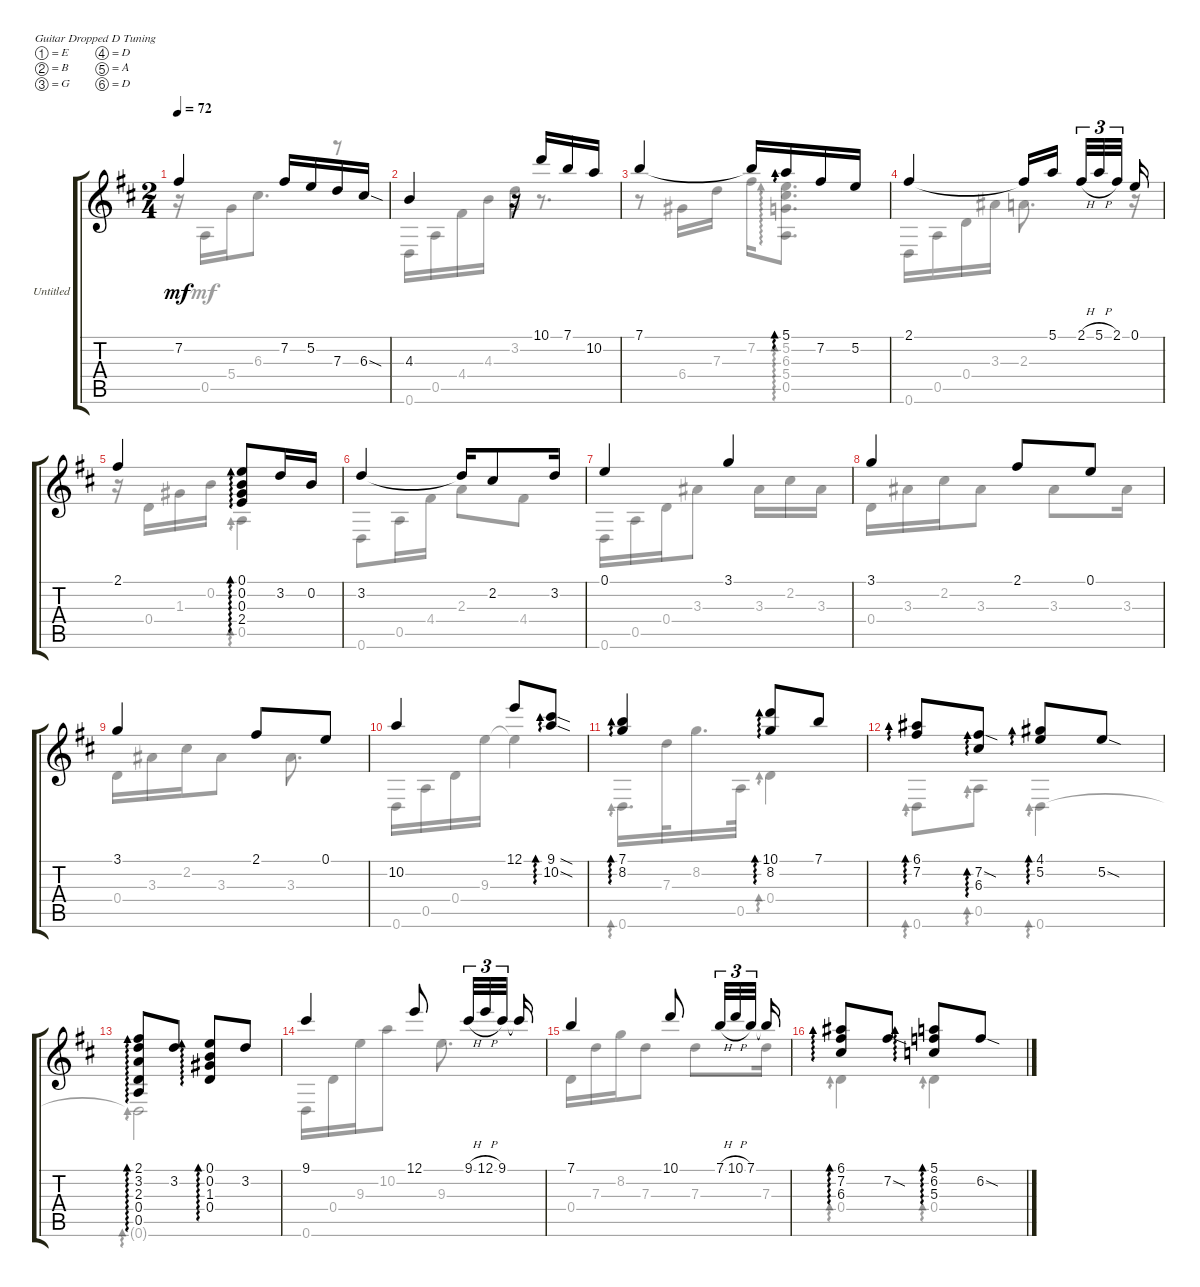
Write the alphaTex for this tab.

\bracketExtendMode groupsimilarinstruments
\firstSystemTrackNameOrientation horizontal
\otherSystemsTrackNameOrientation horizontal
\track ("Untitled" "Untitled") {instrument acousticguitarnylon}
\staff {score tabs}
\tuning (E4 B3 G3 D3 A2 D2)
\voice
\ts (2 4)
\tempo 72
\clef g2
\ks d
7.2.4{dy mf} 7.2.16 5.2.16 7.3.16 6.3{sod}.16 |
4.3.4 r.16 10.1.16 7.1.16 10.2.16 |
7.1.4 7.1{t}.16 5.1.16{ad 0} 7.2.16 5.2.16 |
2.1.4 2.1{t}.16 5.1.16 2.1{h}.32{tu (3 2)} 5.1{h}.32{tu (3 2)} 2.1.32{tu (3 2)} 0.1.16 |
2.1.4 (0.1 0.2 0.3 2.4).8{ad 0} 3.2.16 0.2.16 |
3.2.4 3.2{t}.16 2.2.8 3.2.16 |
0.1.4 3.1.4 |
3.1.4 2.1.8 0.1.8 |
3.1.4 2.1.8 0.1.8 |
10.2.4 12.1.8 (9.1{sod} 10.2{sod}).8{ad 0} |
(7.1 8.2).4{ad 0} (10.1 8.2).8{ad 0} 7.1.8 |
(6.1 7.2).8{ad 0} (7.2{sod} 6.3).8{ad 0} (4.1 5.2).8{ad 0} 5.2{sod}.8 |
(2.1 3.2 2.3 0.4 0.5).8{ad 0} 3.2.8 (0.1 0.2 1.3 0.4).8{ad 0} 3.2.8 |
9.1.4 12.1.8 9.1{h}.32{tu (3 2)} 12.1{h}.32{tu (3 2)} 9.1.32{tu (3 2)} 9.1{t}.16 |
7.1.4 10.1.8 7.1{h}.32{tu (3 2)} 10.1{h}.32{tu (3 2)} 7.1.32{tu (3 2)} 7.1{t}.16 |
(6.1 7.2 6.3).8{ad 0} 7.2{sod}.8 (5.1 6.2 5.3).8{ad 0} 6.2{sod}.8
\voice
\clef g2
\ottava regular
\simile none
\ks d
r.16{dy mf} 0.5.16 5.4.16 6.3.8{d} r.8 |
0.6.16 0.5.16 4.4.16 4.3.16 3.2.16 r.8{d} |
r.8 6.4.16 7.3.16 7.2.16 (5.2 6.3 5.4 0.5).8{d ad 0} |
0.6.16 0.5.16 0.4.16 3.3.16 2.3.8{d} r.16 |
r.16 0.4.16 1.3.16 0.2.16 0.5.4{ad 0} |
0.6.8 0.5.16 4.4.16 2.3.8 4.4.8 |
0.6.16 0.5.16 0.4.16 3.3.8 3.3.16 2.2.16 3.3.16 |
0.4.16 3.3.16 2.2.16 3.3.8 3.3.8 3.3.16 |
0.4.16 3.3.16 2.2.16 3.3.8 3.3.8{d} |
0.6.16 0.5.16 0.4.16 9.3.16 9.3{t}.4 |
0.6.16{d ad 0} 7.3.32 8.2.16{d} 0.5.32 0.4.4{ad 0} |
0.6.8{ad 0} 0.5.8{ad 0} 0.6.4{ad 0} |
0.6{t}.2{ad 0} |
0.6.16 0.4.16 9.3.16 10.2.8 9.3.8{d} |
0.4.16 7.3.16 8.2.16 7.3.8 7.3.8 7.3.16 |
0.4.4{ad 0} 0.4.4{ad 0}
